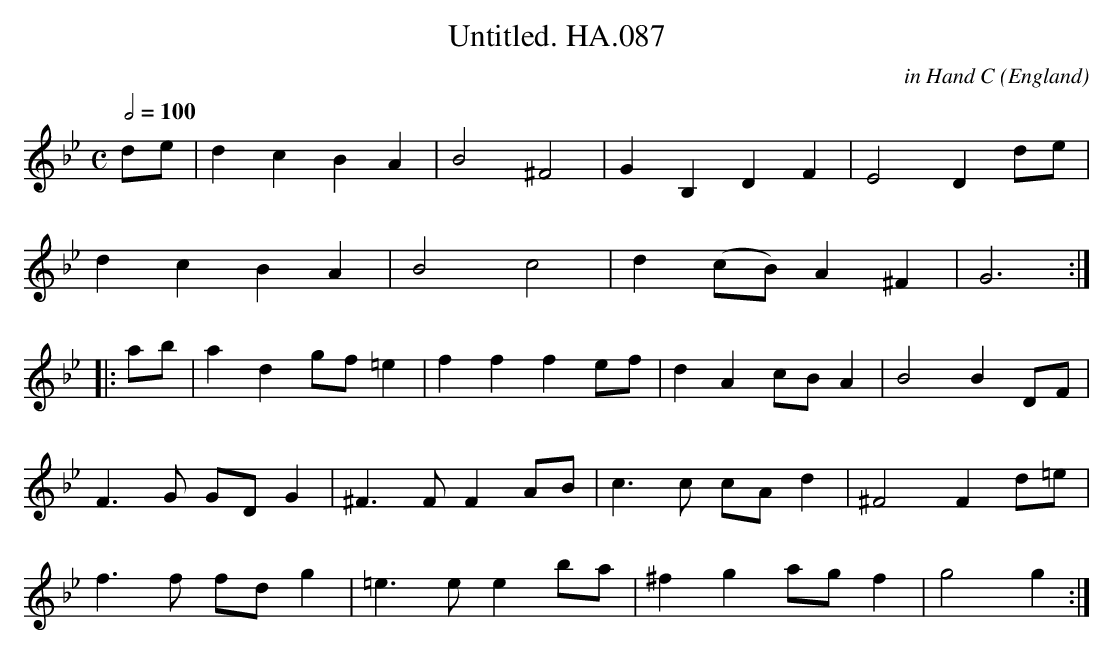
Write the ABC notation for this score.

X:1
T:Untitled. HA.087
C:in Hand C
L:1/4
M:C
O:England
Q:1/2=100
K:Bb
d/e/|dcBA|B2^F2|GB,DF|E2Dd/e/|!
dcBA|B2c2|d(c/B/) A^F|G3:|!
|:a/b/|adg/f/=e|fffe/f/|dAc/B/A|B2BD/F/|!
F>G G/D/G|^F>FFA/B/|c>c c/A/d|^F2Fd/=e/|!
f>f f/d/g|=e>e eb/a/|^fga/g/f|g2g:|
